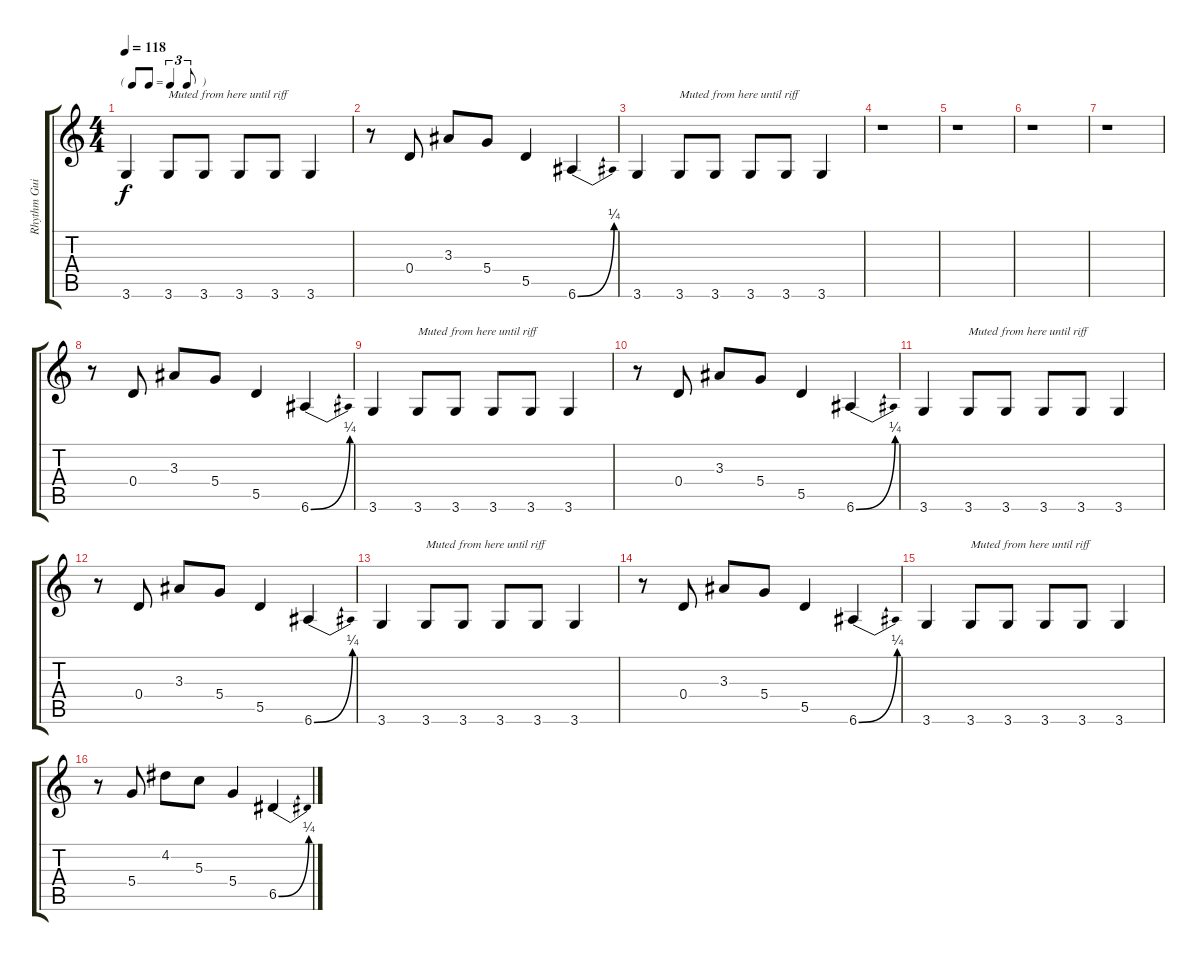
\track ("Rhythm Guitar" "Rhythm Gui") {instrument overdrivenguitar}
\staff {score tabs}
\tuning (E4 B3 G3 D3 A2 E2) {hide}
\ts (4 4)
\tf triplet8th
\tempo 118
\clef g2
\ks c
3.6.4{dy f} 3.6.8{txt "Muted from here until riff"} 3.6.8 3.6.8 3.6.8 3.6.4 |
r.8 0.4.8 3.3.8 5.4.8 5.5.4 6.6{be (bend 0 0 60 1)}.4 |
3.6.4 3.6.8{txt "Muted from here until riff"} 3.6.8 3.6.8 3.6.8 3.6.4 |
r.1 |
r.1 |
r.1 |
r.1 |
r.8 0.4.8 3.3.8 5.4.8 5.5.4 6.6{be (bend 0 0 60 1)}.4 |
3.6.4 3.6.8{txt "Muted from here until riff"} 3.6.8 3.6.8 3.6.8 3.6.4 |
r.8 0.4.8 3.3.8 5.4.8 5.5.4 6.6{be (bend 0 0 60 1)}.4 |
3.6.4 3.6.8{txt "Muted from here until riff"} 3.6.8 3.6.8 3.6.8 3.6.4 |
r.8 0.4.8 3.3.8 5.4.8 5.5.4 6.6{be (bend 0 0 60 1)}.4 |
3.6.4 3.6.8{txt "Muted from here until riff"} 3.6.8 3.6.8 3.6.8 3.6.4 |
r.8 0.4.8 3.3.8 5.4.8 5.5.4 6.6{be (bend 0 0 60 1)}.4 |
3.6.4 3.6.8{txt "Muted from here until riff"} 3.6.8 3.6.8 3.6.8 3.6.4 |
r.8 5.4.8 4.2.8 5.3.8 5.4.4 6.5{be (bend 0 0 60 1)}.4
